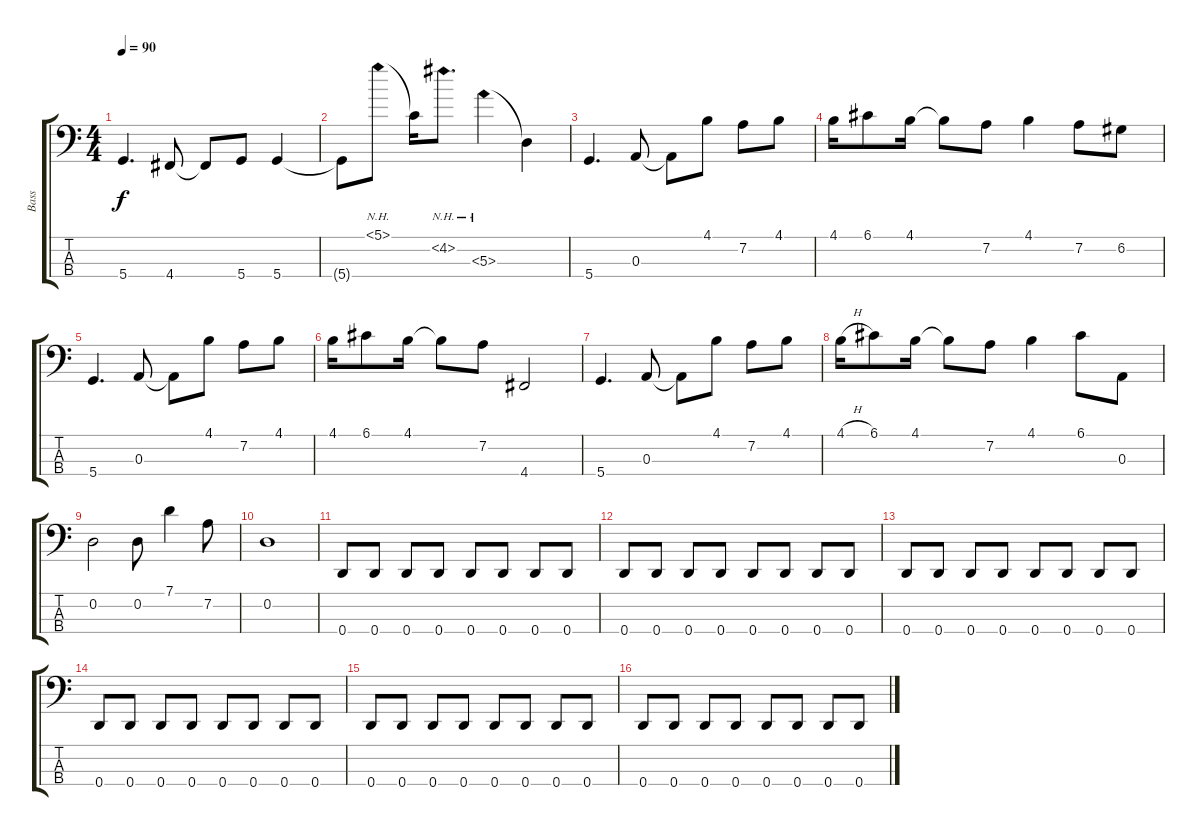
\track ("Bass" "Bass") {instrument fretlessbass}
\staff {score tabs}
\tuning (G2 D2 A1 D1) {hide}
\ts (4 4)
\tempo 90
\clef f4
\ks c
5.4.4{d dy f} 4.4.8 4.4{t}.8 5.4.8 5.4.4 |
5.4{t}.8 5.1{nh}.8 5.1{t}.16 4.2{nh}.8{d} 5.3{nh}.4 5.3{t}.4 |
5.4.4{d} 0.3.8 0.3{t}.8 4.1.8 7.2.8 4.1.8 |
4.1.16 6.1.8 4.1.16 4.1{t}.8 7.2.8 4.1.4 7.2.8 6.2.8 |
5.4.4{d} 0.3.8 0.3{t}.8 4.1.8 7.2.8 4.1.8 |
4.1.16 6.1.8 4.1.16 4.1{t}.8 7.2.8 4.4.2 |
5.4.4{d} 0.3.8 0.3{t}.8 4.1.8 7.2.8 4.1.8 |
4.1{h}.16 6.1.8 4.1.16 4.1{t}.8 7.2.8 4.1.4 6.1.8 0.3.8 |
0.2.2 0.2.8 7.1.4 7.2.8 |
0.2.1 |
0.4.8 0.4.8 0.4.8 0.4.8 0.4.8 0.4.8 0.4.8 0.4.8 |
0.4.8 0.4.8 0.4.8 0.4.8 0.4.8 0.4.8 0.4.8 0.4.8 |
0.4.8 0.4.8 0.4.8 0.4.8 0.4.8 0.4.8 0.4.8 0.4.8 |
0.4.8 0.4.8 0.4.8 0.4.8 0.4.8 0.4.8 0.4.8 0.4.8 |
0.4.8 0.4.8 0.4.8 0.4.8 0.4.8 0.4.8 0.4.8 0.4.8 |
0.4.8 0.4.8 0.4.8 0.4.8 0.4.8 0.4.8 0.4.8 0.4.8
